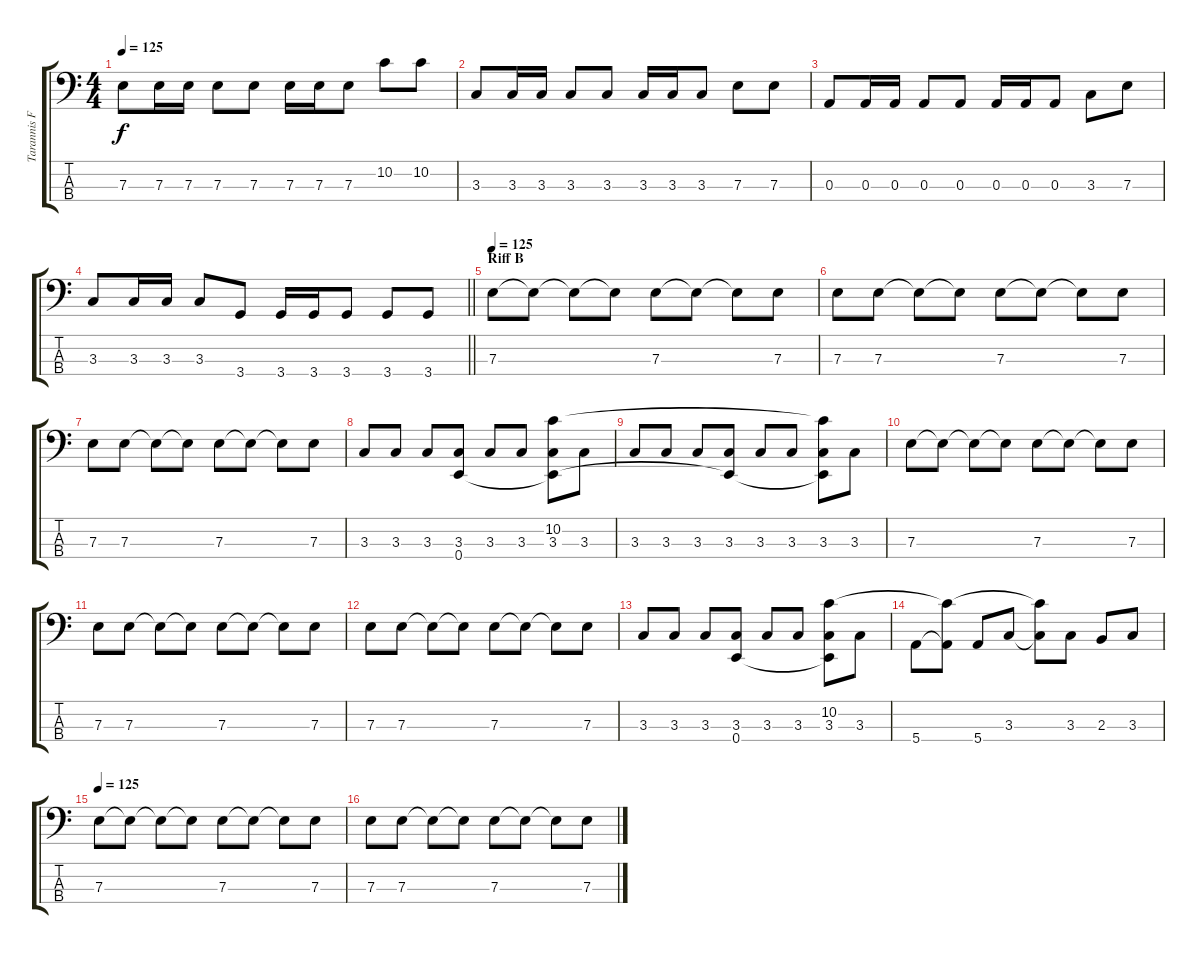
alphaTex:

\track ("Tarannis Fingered Bass" "Tarannis F") {instrument electricbassfinger}
\staff {score tabs}
\tuning (G2 D2 A1 E1) {hide}
\ts (4 4)
\tempo 125
\clef f4
\ks c
7.3.8{dy f} 7.3.16 7.3.16 7.3.8 7.3.8 7.3.16 7.3.16 7.3.8 10.2.8 10.2.8 |
3.3.8 3.3.16 3.3.16 3.3.8 3.3.8 3.3.16 3.3.16 3.3.8 7.3.8 7.3.8 |
0.3.8 0.3.16 0.3.16 0.3.8 0.3.8 0.3.16 0.3.16 0.3.8 3.3.8 7.3.8 |
\barLineRight lightlight
3.3.8 3.3.16 3.3.16 3.3.8 3.4.8 3.4.16 3.4.16 3.4.8 3.4.8 3.4.8 |
\section ("" "Riff B")
\tempo 125
7.3.8 7.3{t}.8 7.3{t}.8 7.3{t}.8 7.3.8 7.3{t}.8 7.3{t}.8 7.3.8 |
7.3.8 7.3.8 7.3{t}.8 7.3{t}.8 7.3.8 7.3{t}.8 7.3{t}.8 7.3.8 |
7.3.8 7.3.8 7.3{t}.8 7.3{t}.8 7.3.8 7.3{t}.8 7.3{t}.8 7.3.8 |
3.3.8 3.3.8 3.3.8 (3.3 0.4).8 3.3.8 3.3.8 (10.2 3.3 0.4{t}).8 3.3.8 |
3.3.8 3.3.8 3.3.8 (3.3 0.4{t}).8 3.3.8 3.3.8 (10.2{t} 3.3 0.4{t}).8 3.3.8 |
7.3.8 7.3{t}.8 7.3{t}.8 7.3{t}.8 7.3.8 7.3{t}.8 7.3{t}.8 7.3.8 |
7.3.8 7.3.8 7.3{t}.8 7.3{t}.8 7.3.8 7.3{t}.8 7.3{t}.8 7.3.8 |
7.3.8 7.3.8 7.3{t}.8 7.3{t}.8 7.3.8 7.3{t}.8 7.3{t}.8 7.3.8 |
3.3.8 3.3.8 3.3.8 (3.3 0.4).8 3.3.8 3.3.8 (10.2 3.3 0.4{t}).8 3.3.8 |
5.4.8 (10.2{t} 5.4{t}).8 5.4.8 3.3.8 (10.2{t} 3.3{t}).8 3.3.8 2.3.8 3.3.8 |
\tempo 125
7.3.8 7.3{t}.8 7.3{t}.8 7.3{t}.8 7.3.8 7.3{t}.8 7.3{t}.8 7.3.8 |
7.3.8 7.3.8 7.3{t}.8 7.3{t}.8 7.3.8 7.3{t}.8 7.3{t}.8 7.3.8
